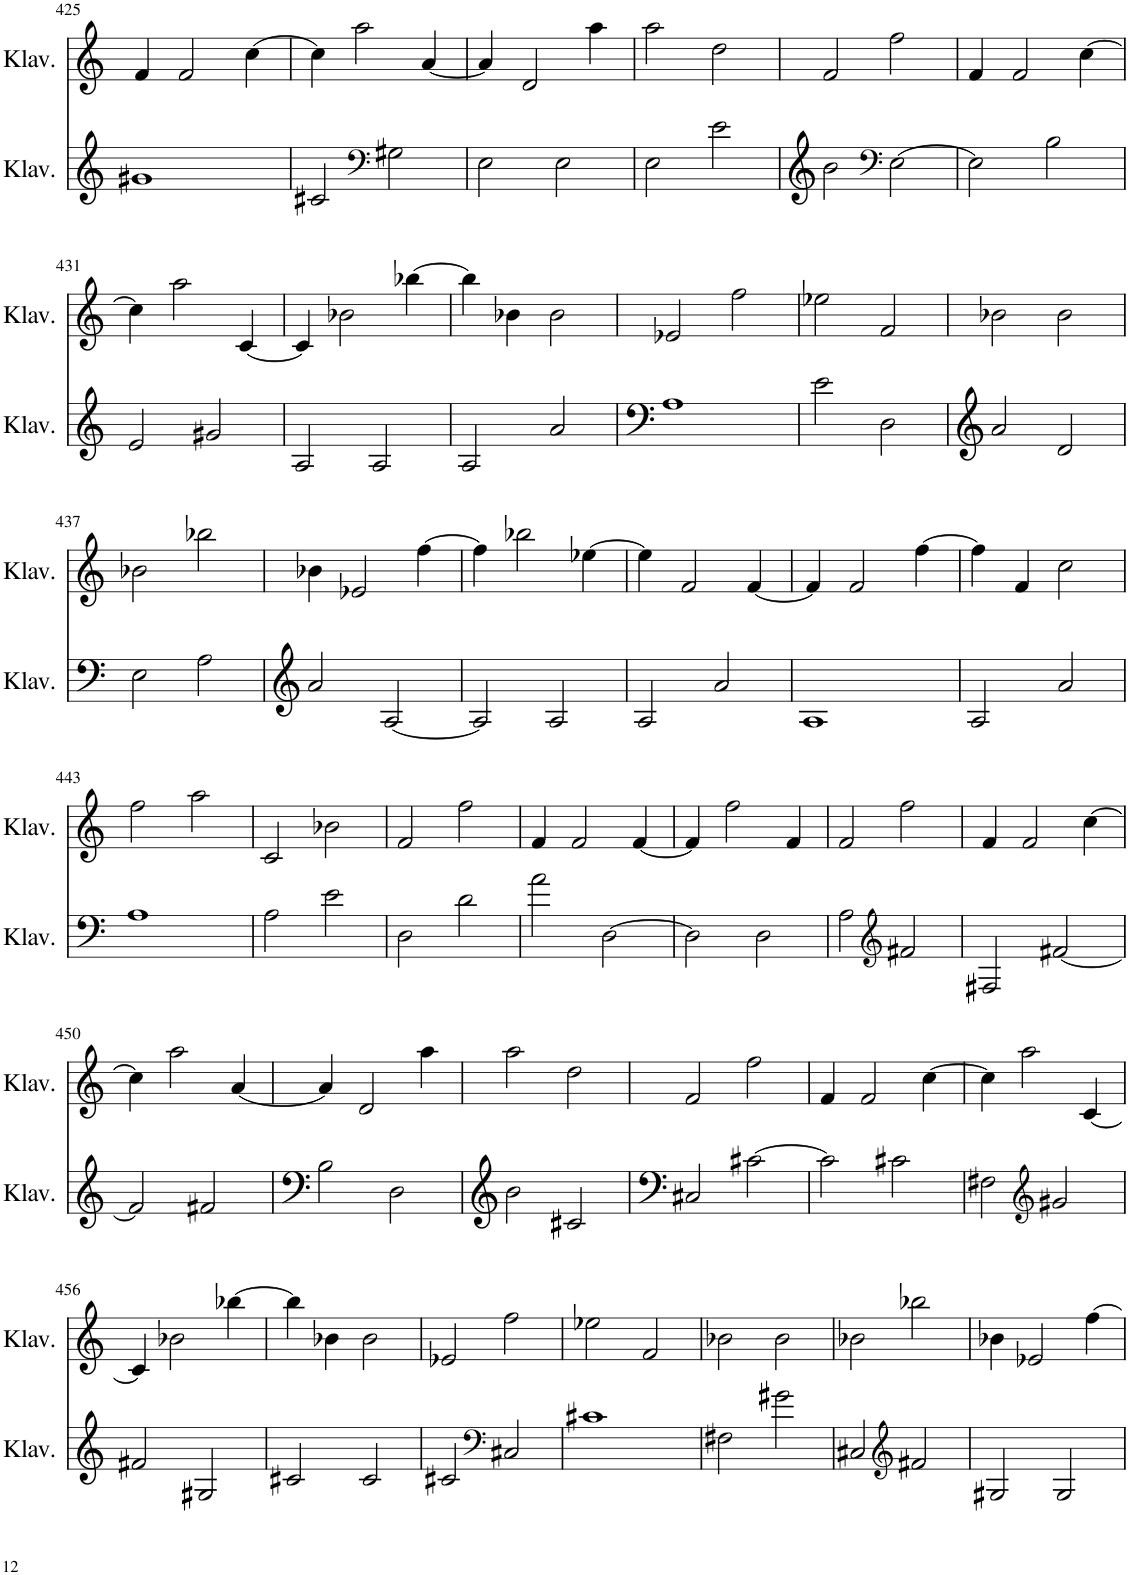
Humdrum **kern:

**kern	**kern
*part2	*part1
*staff2	*staff1
*I"Klavier	*I"Klavier
*I'Klav.	*I'Klav.
!!LO:PB:g=z
*clefG2	*clefG2
*k[]	*k[]
*M4/4	*M4/4
=425	=425
1g#X	4f/
.	2f/
.	[4cc\
=426	=426
2c#X/	4cc\]
.	2aa\
*clefF4	*
2G#X\	.
.	[4a/
=427	=427
2E\	4a/]
.	2d/
2E\	.
.	4aa\
=428	=428
2E\	2aa\
2e\	2dd\
=429	=429
2b\	2f/
*clefF4	*
[2E\	2ff\
=430	=430
2E\]	4f/
.	2f/
2B\	.
.	[4cc\
!!LO:LB:g=z
=431	=431
2e/	4cc\]
.	2aa\
2g#X/	.
.	[4c/
=432	=432
2A/	4c/]
.	2b-X\
2A/	.
.	[4bb-X\
=433	=433
2A/	4bb-\]
.	4b-X\
2a/	2b-\
=434	=434
1A	2e-X/
.	2ff\
=435	=435
2e\	2ee-X\
2D\	2f/
=436	=436
2a/	2b-X\
2d/	2b-\
!!LO:LB:g=z
=437	=437
2E\	2b-X\
2A\	2bb-X\
=438	=438
2a/	4b-X\
.	2e-X/
[2A/	.
.	[4ff\
=439	=439
2A/]	4ff\]
.	2bb-X\
2A/	.
.	[4ee-X\
=440	=440
2A/	4ee-\]
.	2f/
2a/	.
.	[4f/
=441	=441
1A	4f/]
.	2f/
.	[4ff\
=442	=442
2A/	4ff\]
.	4f/
2a/	2cc\
!!LO:LB:g=z
=443	=443
1A	2ff\
.	2aa\
=444	=444
2A\	2c/
2e\	2b-X\
=445	=445
2D\	2f/
2d\	2ff\
=446	=446
2a\	4f/
.	2f/
[2D\	.
.	[4f/
=447	=447
2D\]	4f/]
.	2ff\
2D\	.
.	4f/
=448	=448
2A\	2f/
*clefG2	*
2f#X/	2ff\
=449	=449
2F#X/	4f/
.	2f/
[2f#X/	.
.	[4cc\
!!LO:LB:g=z
=450	=450
2f#/]	4cc\]
.	2aa\
2f#X/	.
.	[4a/
=451	=451
2B\	4a/]
.	2d/
2D\	.
.	4aa\
=452	=452
2b\	2aa\
2c#X/	2dd\
=453	=453
2C#X/	2f/
[2c#X\	2ff\
=454	=454
2c#\]	4f/
.	2f/
2c#X\	.
.	[4cc\
=455	=455
2F#X\	4cc\]
.	2aa\
*clefG2	*
2g#X/	.
.	[4c/
!!LO:LB:g=z
=456	=456
2f#X/	4c/]
.	2b-X\
2G#X/	.
.	[4bb-X\
=457	=457
2c#X/	4bb-\]
.	4b-X\
2c#/	2b-\
=458	=458
2c#X/	2e-X/
*clefF4	*
2C#X/	2ff\
=459	=459
1c#X	2ee-X\
.	2f/
=460	=460
2F#X\	2b-X\
2g#X\	2b-\
=461	=461
2C#X/	2b-X\
*clefG2	*
2f#X/	2bb-X\
=462	=462
2G#X/	4b-X\
.	2e-X/
2G#/	.
.	[4ff\
=	=
*-	*-
